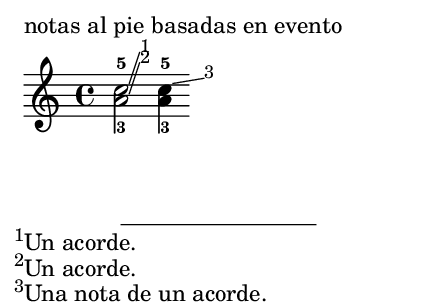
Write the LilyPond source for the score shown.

%% Generated by lilypond-book
%% Options: [exampleindent=10.16\mm,indent=0\mm,line-width=160\mm,paper-height=845.047\pt,paper-width=597.508\pt,papersize="a8landscape",quote]
\include "lilypond-book-preamble.ly"


% ****************************************************************
% Start cut-&-pastable-section
% ****************************************************************

#(ly:set-option 'eps-box-padding 3.000000)



\paper {
  #(set-paper-size "a8landscape")
  indent = 0\mm
}

\layout {
  
}




% ****************************************************************
% ly snippet:
% ****************************************************************
\sourcefileline 1741
\book {
  \header { tagline = ##f }
  \markup "notas al pie basadas en evento"
  \markup \null
  \relative c'' {
    \footnote #'(1 . 3) "Un acorde." <a-3 c-5>2
    <a-3 \footnote #'(3 . 0.5) "Una nota de un acorde." c-5>4
  }
}


% ****************************************************************
% end ly snippet
% ****************************************************************
